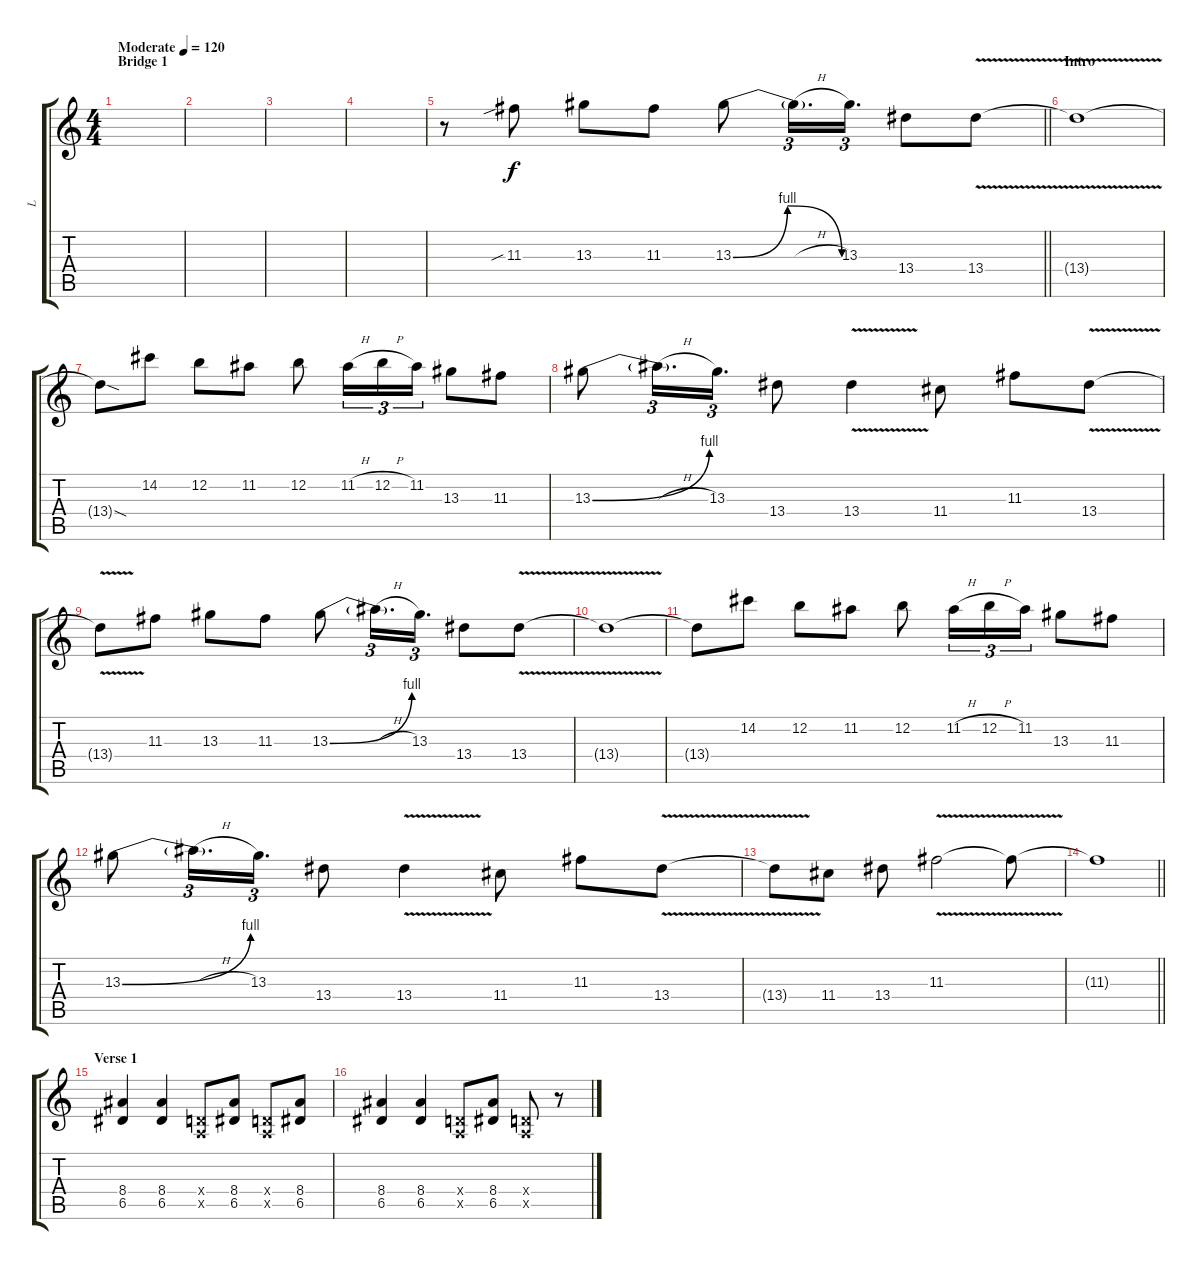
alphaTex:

\track ("L" "L") {instrument distortionguitar}
\staff {score tabs}
\tuning (E4 B3 G3 D3 A2 E2) {hide}
\ts (4 4)
\section ("" "Bridge 1")
\tempo (120 "Moderate")
\clef g2
\ks c
|
|
|
|
\barLineRight lightlight
r.8 11.3{sib}.8 13.3.8 11.3.8 13.3{be (bendrelease 0 0 20 4 40 4 60 0)}.8 13.3{h t}.16{d tu (3 2)} 13.3.16{d tu (3 2)} 13.4.8 13.4{v}.8 |
\section ("" "Intro")
13.4{t}.1 |
13.4{sod t}.8 14.2.8 12.2.8 11.2.8 12.2.8 11.2{h}.16{tu (3 2)} 12.2{h}.16{tu (3 2)} 11.2.16{tu (3 2)} 13.3.8 11.3.8 |
13.3{be (bend 0 0 60 4)}.8 13.3{h t}.16{d tu (3 2)} 13.3.16{d tu (3 2)} 13.4.8 13.4{v}.4 11.4.8 11.3.8 13.4{v}.8 |
13.4{t}.8 11.3.8 13.3.8 11.3.8 13.3{be (bend 0 0 60 4)}.8 13.3{h t}.16{d tu (3 2)} 13.3.16{d tu (3 2)} 13.4.8 13.4{v}.8 |
13.4{t}.1 |
13.4{t}.8 14.2.8 12.2.8 11.2.8 12.2.8 11.2{h}.16{tu (3 2)} 12.2{h}.16{tu (3 2)} 11.2.16{tu (3 2)} 13.3.8 11.3.8 |
13.3{be (bend 0 0 60 4)}.8 13.3{h t}.16{d tu (3 2)} 13.3.16{d tu (3 2)} 13.4.8 13.4{v}.4 11.4.8 11.3.8 13.4{v}.8 |
13.4{t}.8 11.4.8 13.4.8 11.3{v}.2 11.3{t}.8 |
\barLineRight lightlight
11.3{t}.1 |
\section ("" "Verse 1")
(8.4 6.5).4 (8.4 6.5).4 (0.4{x} 0.5{x}).8 (8.4 6.5).8 (0.4{x} 0.5{x}).8 (8.4 6.5).8 |
(8.4 6.5).4 (8.4 6.5).4 (0.4{x} 0.5{x}).8 (8.4 6.5).8 (0.4{x} 0.5{x}).8 r.8
